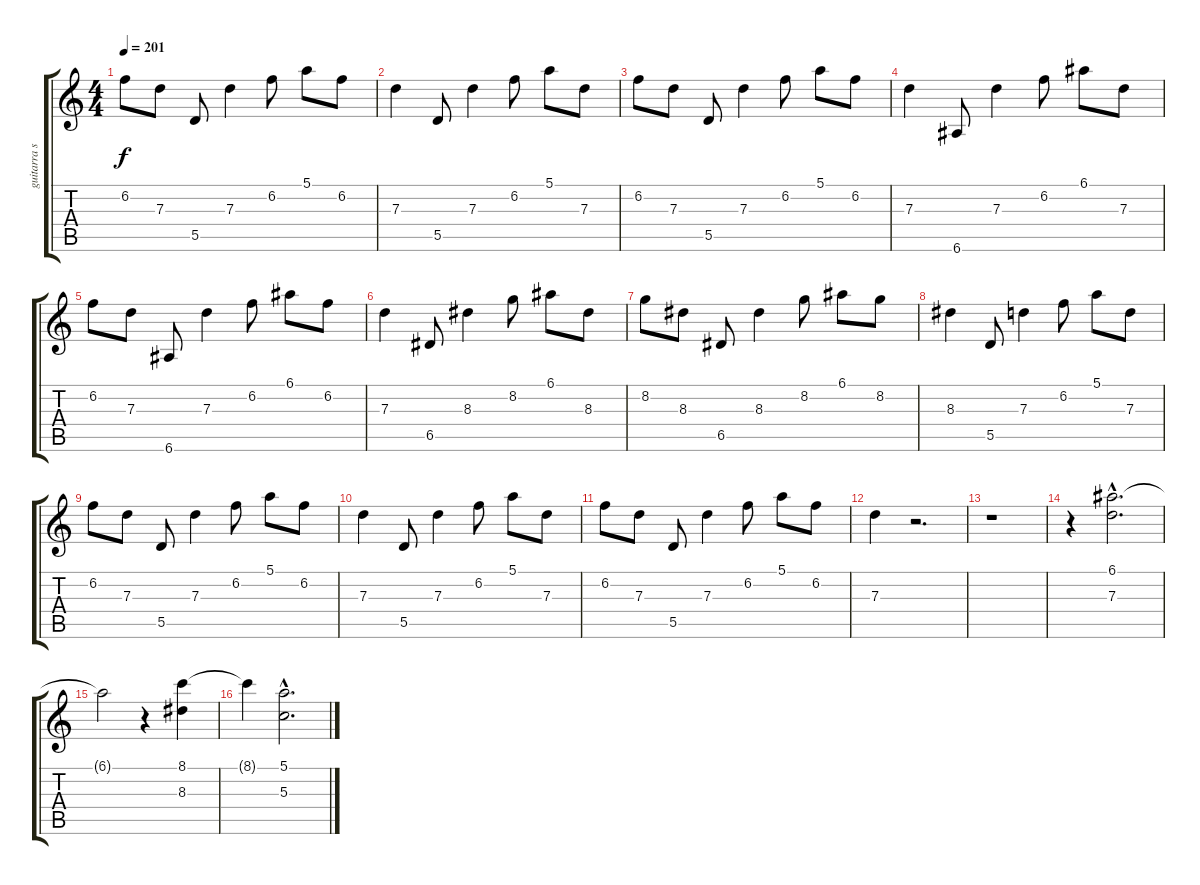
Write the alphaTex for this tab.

\track ("guitarra solo" "guitarra s") {instrument acousticguitarsteel}
\staff {score tabs}
\tuning (E4 B3 G3 D3 A2 E2) {hide}
\ts (4 4)
\tempo 201
\clef g2
\ks c
6.2.8{dy f} 7.3.8 5.5.8 7.3.4 6.2.8 5.1.8 6.2.8 |
7.3.4 5.5.8 7.3.4 6.2.8 5.1.8 7.3.8 |
6.2.8 7.3.8 5.5.8 7.3.4 6.2.8 5.1.8 6.2.8 |
7.3.4{volume 7} 6.6.8 7.3.4 6.2.8 6.1.8 7.3.8 |
6.2.8 7.3.8 6.6.8 7.3.4 6.2.8 6.1.8 6.2.8 |
7.3.4 6.5.8 8.3.4 8.2.8 6.1.8 8.3.8 |
8.2.8 8.3.8 6.5.8 8.3.4 8.2.8 6.1.8 8.2.8 |
8.3.4 5.5.8 7.3.4 6.2.8 5.1.8 7.3.8 |
6.2.8 7.3.8 5.5.8 7.3.4 6.2.8 5.1.8 6.2.8 |
7.3.4 5.5.8 7.3.4 6.2.8 5.1.8 7.3.8 |
6.2.8 7.3.8 5.5.8 7.3.4 6.2.8 5.1.8 6.2.8 |
7.3.4 r.2{d} |
r.1 |
r.4 (6.1{hac} 7.3{hac}).2{d volume 11} |
6.1{t}.2 r.4 (8.1 8.3).4 |
8.1{t}.4 (5.1{hac} 5.3{hac}).2{d}
